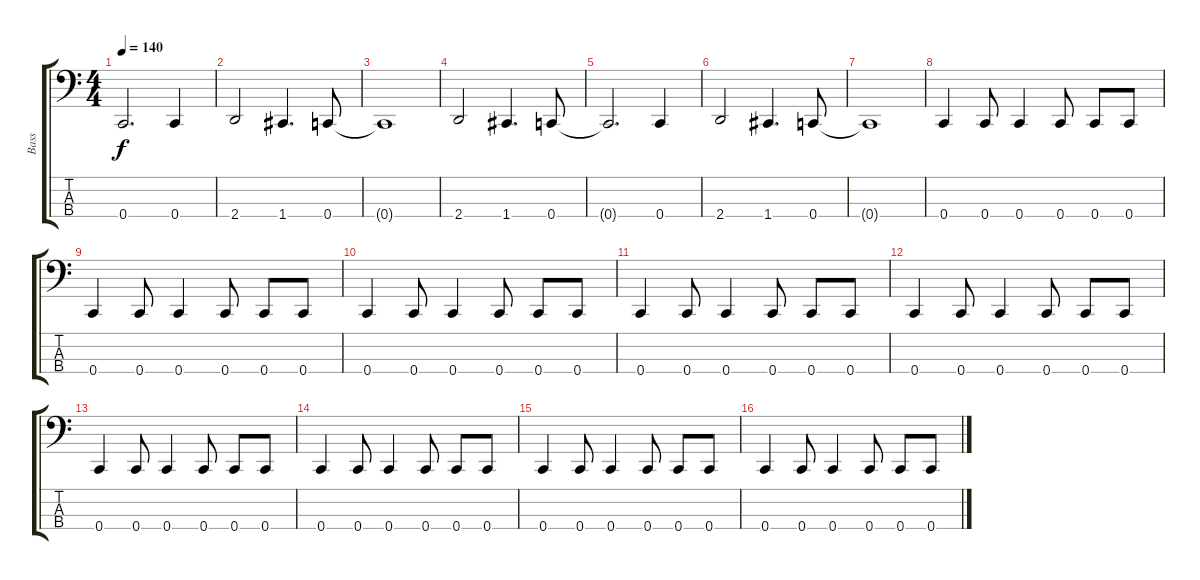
\track ("Bass" "Bass") {instrument electricbasspick}
\staff {score tabs}
\tuning (F2 C2 G1 C1) {hide}
\ts (4 4)
\tempo 140
\clef f4
\ks c
0.4{t}.2{d dy f} 0.4.4 |
2.4.2 1.4.4{d} 0.4.8 |
0.4{t}.1 |
2.4.2 1.4.4{d} 0.4.8 |
0.4{t}.2{d} 0.4.4 |
2.4.2 1.4.4{d} 0.4.8 |
0.4{t}.1 |
0.4.4 0.4.8 0.4.4 0.4.8 0.4.8 0.4.8 |
0.4.4 0.4.8 0.4.4 0.4.8 0.4.8 0.4.8 |
0.4.4 0.4.8 0.4.4 0.4.8 0.4.8 0.4.8 |
0.4.4 0.4.8 0.4.4 0.4.8 0.4.8 0.4.8 |
0.4.4 0.4.8 0.4.4 0.4.8 0.4.8 0.4.8 |
0.4.4 0.4.8 0.4.4 0.4.8 0.4.8 0.4.8 |
0.4.4 0.4.8 0.4.4 0.4.8 0.4.8 0.4.8 |
0.4.4 0.4.8 0.4.4 0.4.8 0.4.8 0.4.8 |
0.4.4 0.4.8 0.4.4 0.4.8 0.4.8 0.4.8
